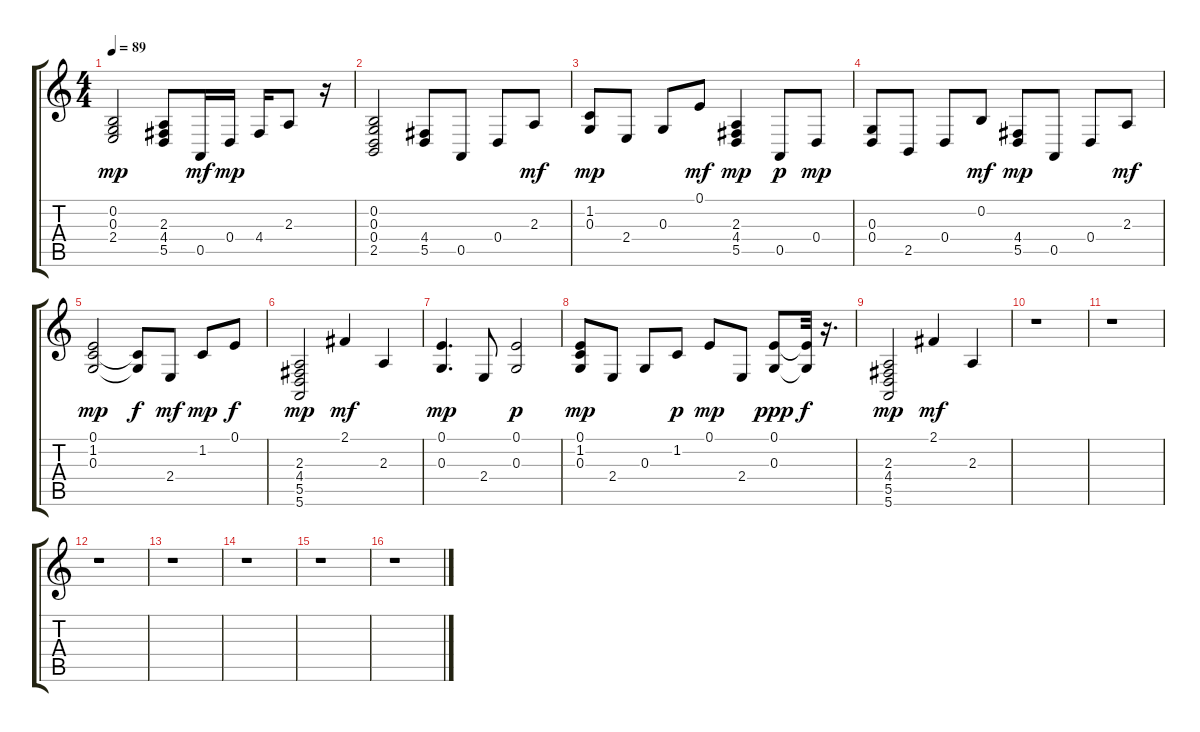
\track "" {instrument honkytonkpiano}
\staff {score tabs}
\tuning (E4 B3 G3 D3 A2 E2) {hide}
\ts (4 4)
\tempo 89
\clef g2
\ks c
(0.2 0.3 2.4).2{dy mp} (2.3 4.4 5.5).8 0.5.16{dy mf} 0.4.16{dy mp} 4.4.16 2.3.8 r.16 |
(0.2 0.3 0.4 2.5).2 (4.4 5.5).8 0.5.8 0.4.8 2.3.8{dy mf} |
(1.2 0.3).8{dy mp} 2.4.8 0.3.8 0.1.8{dy mf} (2.3 4.4 5.5).4{dy mp} 0.5.8{dy p} 0.4.8{dy mp} |
(0.3 0.4).8 2.5.8 0.4.8 0.2.8{dy mf} (4.4 5.5).8{dy mp} 0.5.8 0.4.8 2.3.8{dy mf} |
(0.1 1.2 0.3).2{dy mp} (1.2{t} 0.3{t}).8{dy f} 2.4.8{dy mf} 1.2.8{dy mp} 0.1.8{dy f} |
(2.3 4.4 5.5 5.6).2{dy mp} 2.1.4{dy mf} 2.3.4 |
(0.1 0.3).4{d dy mp} 2.4.8 (0.1 0.3).2{dy p} |
(0.1 1.2 0.3).8{dy mp} 2.4.8 0.3.8 1.2.8{dy p} 0.1.8{dy mp} 2.4.8 (0.1 0.3).8{dy ppp} (0.1{t} 0.3{t}).32{dy f} r.16{d} |
(2.3 4.4 5.5 5.6).2{dy mp} 2.1.4{dy mf} 2.3.4 |
r.1 |
r.1 |
r.1 |
r.1 |
r.1 |
r.1 |
r.1
